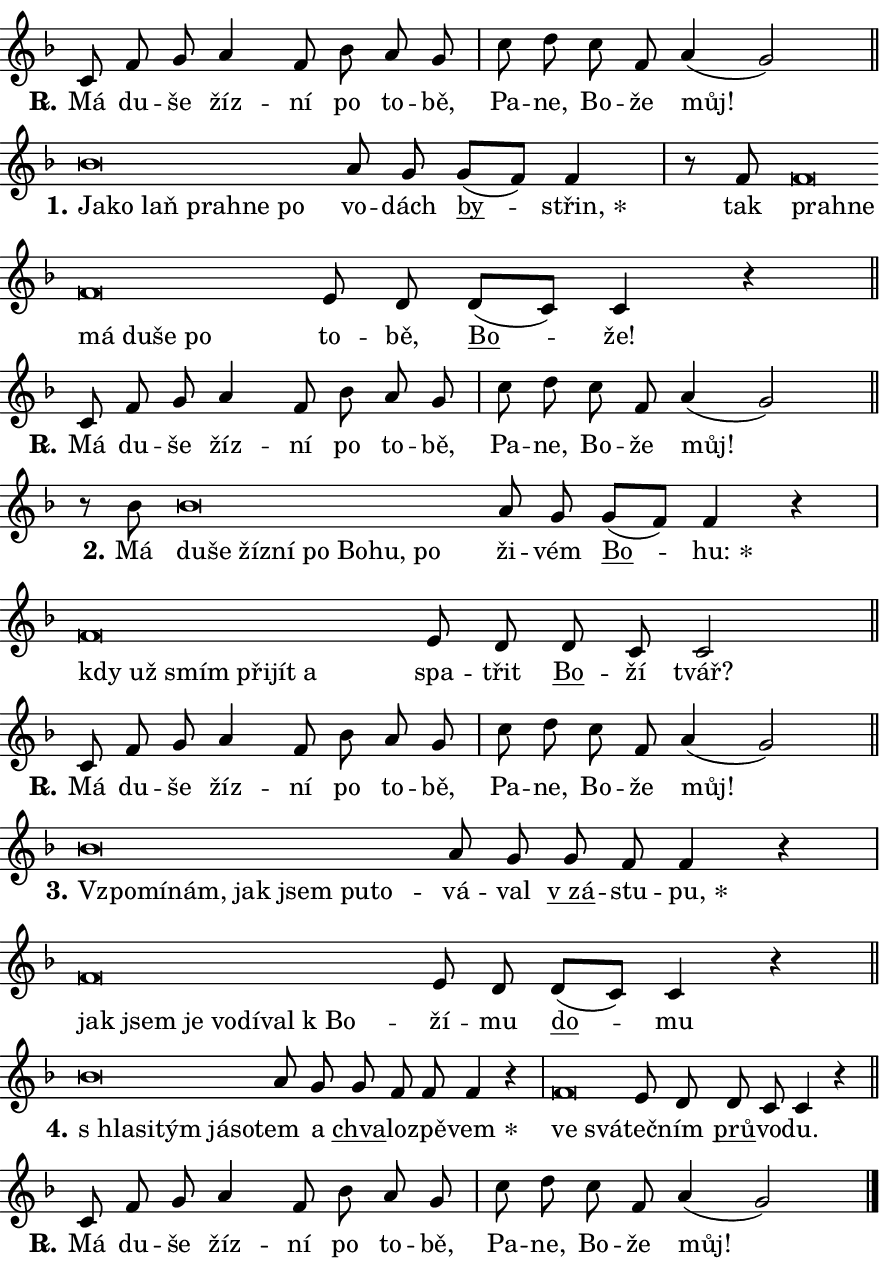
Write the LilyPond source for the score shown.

\version "2.24.0"
\header { tagline = "" }
\paper {
  indent = 0\cm
  top-margin = 0\cm
  right-margin = 0.13\cm % to fit lyric hyphens
  bottom-margin = 0\cm
  left-margin = 0\cm
  paper-width = 15\cm
  page-breaking = #ly:one-page-breaking
  system-system-spacing.basic-distance = #11
  score-system-spacing.basic-distance = #11
  ragged-last = ##f
}


%% Author: Thomas Morley
%% https://lists.gnu.org/archive/html/lilypond-user/2020-05/msg00002.html
#(define (line-position grob)
"Returns position of @var[grob} in current system:
   @code{'start}, if at first time-step
   @code{'end}, if at last time-step
   @code{'middle} otherwise
"
  (let* ((col (ly:item-get-column grob))
         (ln (ly:grob-object col 'left-neighbor))
         (rn (ly:grob-object col 'right-neighbor))
         (col-to-check-left (if (ly:grob? ln) ln col))
         (col-to-check-right (if (ly:grob? rn) rn col))
         (break-dir-left
           (and
             (ly:grob-property col-to-check-left 'non-musical #f)
             (ly:item-break-dir col-to-check-left)))
         (break-dir-right
           (and
             (ly:grob-property col-to-check-right 'non-musical #f)
             (ly:item-break-dir col-to-check-right))))
        (cond ((eqv? 1 break-dir-left) 'start)
              ((eqv? -1 break-dir-right) 'end)
              (else 'middle))))

#(define (tranparent-at-line-position vctor)
  (lambda (grob)
  "Relying on @code{line-position} select the relevant enry from @var{vctor}.
Used to determine transparency,"
    (case (line-position grob)
      ((end) (not (vector-ref vctor 0)))
      ((middle) (not (vector-ref vctor 1)))
      ((start) (not (vector-ref vctor 2))))))

noteHeadBreakVisibility =
#(define-music-function (break-visibility)(vector?)
"Makes @code{NoteHead}s transparent relying on @var{break-visibility}"
#{
  \override NoteHead.transparent =
    #(tranparent-at-line-position break-visibility)
#})

#(define delete-ledgers-for-transparent-note-heads
  (lambda (grob)
    "Reads whether a @code{NoteHead} is transparent.
If so this @code{NoteHead} is removed from @code{'note-heads} from
@var{grob}, which is supposed to be @code{LedgerLineSpanner}.
As a result ledgers are not printed for this @code{NoteHead}"
    (let* ((nhds-array (ly:grob-object grob 'note-heads))
           (nhds-list
             (if (ly:grob-array? nhds-array)
                 (ly:grob-array->list nhds-array)
                 '()))
           ;; Relies on the transparent-property being done before
           ;; Staff.LedgerLineSpanner.after-line-breaking is executed.
           ;; This is fragile ...
           (to-keep
             (remove
               (lambda (nhd)
                 (ly:grob-property nhd 'transparent #f))
               nhds-list)))
      ;; TODO find a better method to iterate over grob-arrays, similiar
      ;; to filter/remove etc for lists
      ;; For now rebuilt from scratch
      (set! (ly:grob-object grob 'note-heads)  '())
      (for-each
        (lambda (nhd)
          (ly:pointer-group-interface::add-grob grob 'note-heads nhd))
        to-keep))))

squashNotes = {
  \override NoteHead.X-extent = #'(-0.2 . 0.2)
  \override NoteHead.Y-extent = #'(-0.75 . 0)
  \override NoteHead.stencil =
    #(lambda (grob)
       (let ((pos (ly:grob-property grob 'staff-position)))
         (begin
           (if (< pos -7) (display "ERROR: Lower brevis then expected\n") (display ""))
           (if (<= pos -6) ly:text-interface::print ly:note-head::print))))
}
unSquashNotes = {
  \revert NoteHead.X-extent
  \revert NoteHead.Y-extent
  \revert NoteHead.stencil
}

hideNotes = \noteHeadBreakVisibility #begin-of-line-visible
unHideNotes = \noteHeadBreakVisibility #all-visible

% work-around for resetting accidentals
% https://lilypond.org/doc/v2.23/Documentation/notation/displaying-rhythms#unmetered-music
cadenzaMeasure = {
  \cadenzaOff
  \partial 1024 s1024
  \cadenzaOn
}

#(define-markup-command (accent layout props text) (markup?)
  "Underline accented syllable"
  (interpret-markup layout props
    #{\markup \override #'(offset . 4.3) \underline { #text }#}))

responsum = \markup \concat {
  "R" \hspace #-1.05 \path #0.1 #'((moveto 0 0.07) (lineto 0.9 0.8)) \hspace #0.05 "."
}

spaceSize = #0.6828661417322834 % exact space size for TeX Gyre Schola

\layout {
  \context {
    \Staff
    \remove "Time_signature_engraver"
    \override LedgerLineSpanner.after-line-breaking = #delete-ledgers-for-transparent-note-heads
  }
  \context {
    \Lyrics {
      \override LyricSpace.minimum-distance = \spaceSize
      \override LyricText.font-name = #"TeX Gyre Schola"
      \override LyricText.font-size = 1
      \override StanzaNumber.font-name = #"TeX Gyre Schola Bold"
      \override StanzaNumber.font-size = 1
    }
  }
  \context {
    \Score 
    \override NoteHead.text =
      #(lambda (grob) 
        (let ((pos (ly:grob-property grob 'staff-position)))
          #{\markup {
            \combine
              \halign #-0.55 \raise #(if (= pos -6) 0 0.5) \override #'(thickness . 2) \draw-line #'(3.2 . 0)
              \musicglyph "noteheads.sM1"
          }#}))
  }
}

% magnetic-lyrics.ily
%
%   written by
%     Jean Abou Samra <jean@abou-samra.fr>
%     Werner Lemberg <wl@gnu.org>
%
%   adapted by
%     Jiri Hon <jiri.hon@gmail.com>
%
% Version 2022-Apr-15

% https://www.mail-archive.com/lilypond-user@gnu.org/msg149350.html

#(define (Left_hyphen_pointer_engraver context)
   "Collect syllable-hyphen-syllable occurrences in lyrics and store
them in properties.  This engraver only looks to the left.  For
example, if the lyrics input is @code{foo -- bar}, it does the
following.

@itemize @bullet
@item
Set the @code{text} property of the @code{LyricHyphen} grob between
@q{foo} and @q{bar} to @code{foo}.

@item
Set the @code{left-hyphen} property of the @code{LyricText} grob with
text @q{foo} to the @code{LyricHyphen} grob between @q{foo} and
@q{bar}.
@end itemize

Use this auxiliary engraver in combination with the
@code{lyric-@/text::@/apply-@/magnetic-@/offset!} hook."
   (let ((hyphen #f)
         (text #f))
     (make-engraver
      (acknowledgers
       ((lyric-syllable-interface engraver grob source-engraver)
        (set! text grob)))
      (end-acknowledgers
       ((lyric-hyphen-interface engraver grob source-engraver)
        ;(when (not (grob::has-interface grob 'lyric-space-interface))
          (set! hyphen grob)));)
      ((stop-translation-timestep engraver)
       (when (and text hyphen)
         (ly:grob-set-object! text 'left-hyphen hyphen))
       (set! text #f)
       (set! hyphen #f)))))

#(define (lyric-text::apply-magnetic-offset! grob)
   "If the space between two syllables is less than the value in
property @code{LyricText@/.details@/.squash-threshold}, move the right
syllable to the left so that it gets concatenated with the left
syllable.

Use this function as a hook for
@code{LyricText@/.after-@/line-@/breaking} if the
@code{Left_@/hyphen_@/pointer_@/engraver} is active."
   (let ((hyphen (ly:grob-object grob 'left-hyphen #f)))
     (when hyphen
       (let ((left-text (ly:spanner-bound hyphen LEFT)))
         (when (grob::has-interface left-text 'lyric-syllable-interface)
           (let* ((common (ly:grob-common-refpoint grob left-text X))
                  (this-x-ext (ly:grob-extent grob common X))
                  (left-x-ext
                   (begin
                     ;; Trigger magnetism for left-text.
                     (ly:grob-property left-text 'after-line-breaking)
                     (ly:grob-extent left-text common X)))
                  ;; `delta` is the gap width between two syllables.
                  (delta (- (interval-start this-x-ext)
                            (interval-end left-x-ext)))
                  (details (ly:grob-property grob 'details))
                  (threshold (assoc-get 'squash-threshold details 0.2)))
             (when (< delta threshold)
               (let* (;; We have to manipulate the input text so that
                      ;; ligatures crossing syllable boundaries are not
                      ;; disabled.  For languages based on the Latin
                      ;; script this is essentially a beautification.
                      ;; However, for non-Western scripts it can be a
                      ;; necessity.
                      (lt (ly:grob-property left-text 'text))
                      (rt (ly:grob-property grob 'text))
                      (is-space (grob::has-interface hyphen 'lyric-space-interface))
                      (space (if is-space " " ""))
                      (extra-delta (if is-space spaceSize 0))
                      ;; Append new syllable.
                      (ltrt-space (if (and (string? lt) (string? rt))
                                (string-append lt space rt)
                                (make-concat-markup (list lt space rt))))
                      ;; Right-align `ltrt` to the right side.
                      (ltrt-space-markup (grob-interpret-markup
                               grob
                               (make-translate-markup
                                (cons (interval-length this-x-ext) 0)
                                (make-right-align-markup ltrt-space)))))
                 (begin
                   ;; Don't print `left-text`.
                   (ly:grob-set-property! left-text 'stencil #f)
                   ;; Set text and stencil (which holds all collected
                   ;; syllables so far) and shift it to the left.
                   (ly:grob-set-property! grob 'text ltrt-space)
                   (ly:grob-set-property! grob 'stencil ltrt-space-markup)
                   (ly:grob-translate-axis! grob (- (- delta extra-delta)) X))))))))))


#(define (lyric-hyphen::displace-bounds-first grob)
   ;; Make very sure this callback isn't triggered too early.
   (let ((left (ly:spanner-bound grob LEFT))
         (right (ly:spanner-bound grob RIGHT)))
     (ly:grob-property left 'after-line-breaking)
     (ly:grob-property right 'after-line-breaking)
     (ly:lyric-hyphen::print grob)))

squashThreshold = #0.4

\layout {
  \context {
    \Lyrics
    \consists #Left_hyphen_pointer_engraver
    \override LyricText.after-line-breaking =
      #lyric-text::apply-magnetic-offset!
    \override LyricHyphen.stencil = #lyric-hyphen::displace-bounds-first
    \override LyricText.details.squash-threshold = \squashThreshold
    \override LyricHyphen.minimum-distance = 0
    \override LyricHyphen.minimum-length = \squashThreshold
  }
}

squashText = \override LyricText.details.squash-threshold = 9999
unSquashText = \override LyricText.details.squash-threshold = \squashThreshold

leftText = \override LyricText.self-alignment-X = #LEFT
unLeftText = \revert LyricText.self-alignment-X

starOffset = #(lambda (grob) 
                (let ((x_offset (ly:self-alignment-interface::aligned-on-x-parent grob)))
                  (if (= x_offset 0) 0 (+ x_offset 1.2))))

star = #(define-music-function (syllable)(string?)
"Append star separator at the end of a syllable"
#{
  \once \override LyricText.X-offset = #starOffset
  \lyricmode { \markup {
    #syllable
    \override #'((font-name . "TeX Gyre Schola Bold")) \hspace #0.2 \lower #0.65 \larger "*"
  } }
#})

starAccent = #(define-music-function (syllable)(string?)
"Append star separator at the end of a syllable and make accent"
#{
  \once \override LyricText.X-offset = #starOffset
  \lyricmode { \markup {
    \accent #syllable
    \override #'((font-name . "TeX Gyre Schola Bold")) \hspace #0.2 \lower #0.65 \larger "*"
  } }
#})

breath = #(define-music-function (syllable)(string?)
"Append breathing indicator at the end of a syllable"
#{
  \lyricmode { \markup { #syllable "+" } }
#})

optionalBreath = #(define-music-function (syllable)(string?)
"Append optional breathing indicator at the end of a syllable"
#{
  \lyricmode { \markup { #syllable "(+)" } }
#})


\score {
    <<
        \new Voice = "melody" { \cadenzaOn \key f \major \relative { c'8 f g a4 f8 bes a g \cadenzaMeasure \bar "|" c d \bar "" c f, \bar "" a4( g2) \cadenzaMeasure \bar "||" \break } }
        \new Lyrics \lyricsto "melody" { \lyricmode { \set stanza = \responsum
Má du -- še žíz -- ní po to -- bě, Pa -- ne, Bo -- že můj! } }
    >>
    \layout {}
}

\score {
    <<
        \new Voice = "melody" { \cadenzaOn \key f \major \relative { \squashNotes bes'\breve*1/16 \hideNotes \breve*1/16 \bar "" \breve*1/16 \bar "" \breve*1/16 \bar "" \breve*1/16 \breve*1/16 \bar "" \unHideNotes \unSquashNotes a8 g \bar "" g[( f)] f4 \cadenzaMeasure \bar "|" r8 f8 \squashNotes f\breve*1/16 \hideNotes \breve*1/16 \bar "" \breve*1/16 \bar "" \breve*1/16 \bar "" \breve*1/16 \breve*1/16 \bar "" \unHideNotes \unSquashNotes e8 d \bar "" d[( c)] c4 r \cadenzaMeasure \bar "||" \break } }
        \new Lyrics \lyricsto "melody" { \lyricmode { \set stanza = "1."
\leftText Ja -- \squashText ko laň pra -- hne po \unLeftText \unSquashText vo -- dách \markup \accent by -- \star střin, tak \leftText pra -- \squashText hne má du -- še po \unLeftText \unSquashText to -- bě, \markup \accent Bo -- že! } }
    >>
    \layout {}
}

\score {
    <<
        \new Voice = "melody" { \cadenzaOn \key f \major \relative { c'8 f g a4 f8 bes a g \cadenzaMeasure \bar "|" c d \bar "" c f, \bar "" a4( g2) \cadenzaMeasure \bar "||" \break } }
        \new Lyrics \lyricsto "melody" { \lyricmode { \set stanza = \responsum
Má du -- še žíz -- ní po to -- bě, Pa -- ne, Bo -- že můj! } }
    >>
    \layout {}
}

\score {
    <<
        \new Voice = "melody" { \cadenzaOn \key f \major \relative { r8 bes'8 \squashNotes bes\breve*1/16 \hideNotes \breve*1/16 \bar "" \breve*1/16 \bar "" \breve*1/16 \bar "" \breve*1/16 \bar "" \breve*1/16 \bar "" \breve*1/16 \breve*1/16 \bar "" \unHideNotes \unSquashNotes a8 g \bar "" g[( f)] f4 r \cadenzaMeasure \bar "|" \squashNotes f\breve*1/16 \hideNotes \breve*1/16 \bar "" \breve*1/16 \bar "" \breve*1/16 \bar "" \breve*1/16 \breve*1/16 \bar "" \unHideNotes \unSquashNotes e8 d \bar "" d c c2 \cadenzaMeasure \bar "||" \break } }
        \new Lyrics \lyricsto "melody" { \lyricmode { \set stanza = "2."
Má \leftText du -- \squashText še žíz -- ní po Bo -- hu, po \unLeftText \unSquashText ži -- vém \markup \accent Bo -- \star hu: \leftText kdy \squashText už smím při -- jít a \unLeftText \unSquashText spa -- třit \markup \accent Bo -- ží tvář? } }
    >>
    \layout {}
}

\score {
    <<
        \new Voice = "melody" { \cadenzaOn \key f \major \relative { c'8 f g a4 f8 bes a g \cadenzaMeasure \bar "|" c d \bar "" c f, \bar "" a4( g2) \cadenzaMeasure \bar "||" \break } }
        \new Lyrics \lyricsto "melody" { \lyricmode { \set stanza = \responsum
Má du -- še žíz -- ní po to -- bě, Pa -- ne, Bo -- že můj! } }
    >>
    \layout {}
}

\score {
    <<
        \new Voice = "melody" { \cadenzaOn \key f \major \relative { \squashNotes bes'\breve*1/16 \hideNotes \breve*1/16 \bar "" \breve*1/16 \bar "" \breve*1/16 \bar "" \breve*1/16 \bar "" \breve*1/16 \breve*1/16 \bar "" \unHideNotes \unSquashNotes a8 g \bar "" g f f4 r \cadenzaMeasure \bar "|" \squashNotes f\breve*1/16 \hideNotes \breve*1/16 \bar "" \breve*1/16 \bar "" \breve*1/16 \bar "" \breve*1/16 \bar "" \breve*1/16 \breve*1/16 \bar "" \unHideNotes \unSquashNotes e8 d \bar "" d[( c)] c4 r \cadenzaMeasure \bar "||" \break } }
        \new Lyrics \lyricsto "melody" { \lyricmode { \set stanza = "3."
\leftText Vzpo -- \squashText mí -- nám, jak jsem pu -- to -- \unLeftText \unSquashText vá -- val \markup \accent "v zá" -- stu -- \star pu, \leftText jak \squashText jsem je vo -- dí -- val "k Bo" -- \unLeftText \unSquashText ží -- mu \markup \accent do -- mu } }
    >>
    \layout {}
}

\score {
    <<
        \new Voice = "melody" { \cadenzaOn \key f \major \relative { \squashNotes bes'\breve*1/16 \hideNotes \breve*1/16 \bar "" \breve*1/16 \bar "" \breve*1/16 \breve*1/16 \bar "" \unHideNotes \unSquashNotes a8 g \bar "" g f f f4 r \cadenzaMeasure \bar "|" \squashNotes f\breve*1/16 \hideNotes \breve*1/16 \bar "" \unHideNotes \unSquashNotes e8 d \bar "" d c c4 r \cadenzaMeasure \bar "||" \break } }
        \new Lyrics \lyricsto "melody" { \lyricmode { \set stanza = "4."
\leftText "s hla" -- \squashText si -- tým já -- so -- \unLeftText \unSquashText tem a \markup \accent chva -- lo -- zpě -- \star vem \leftText ve \squashText svá -- \unLeftText \unSquashText teč -- ním \markup \accent prů -- vo -- du. } }
    >>
    \layout {}
}

\score {
    <<
        \new Voice = "melody" { \cadenzaOn \key f \major \relative { c'8 f g a4 f8 bes a g \cadenzaMeasure \bar "|" c d \bar "" c f, \bar "" a4( g2) \cadenzaMeasure \bar "||" \break } \bar "|." }
        \new Lyrics \lyricsto "melody" { \lyricmode { \set stanza = \responsum
Má du -- še žíz -- ní po to -- bě, Pa -- ne, Bo -- že můj! } }
    >>
    \layout {}
}
